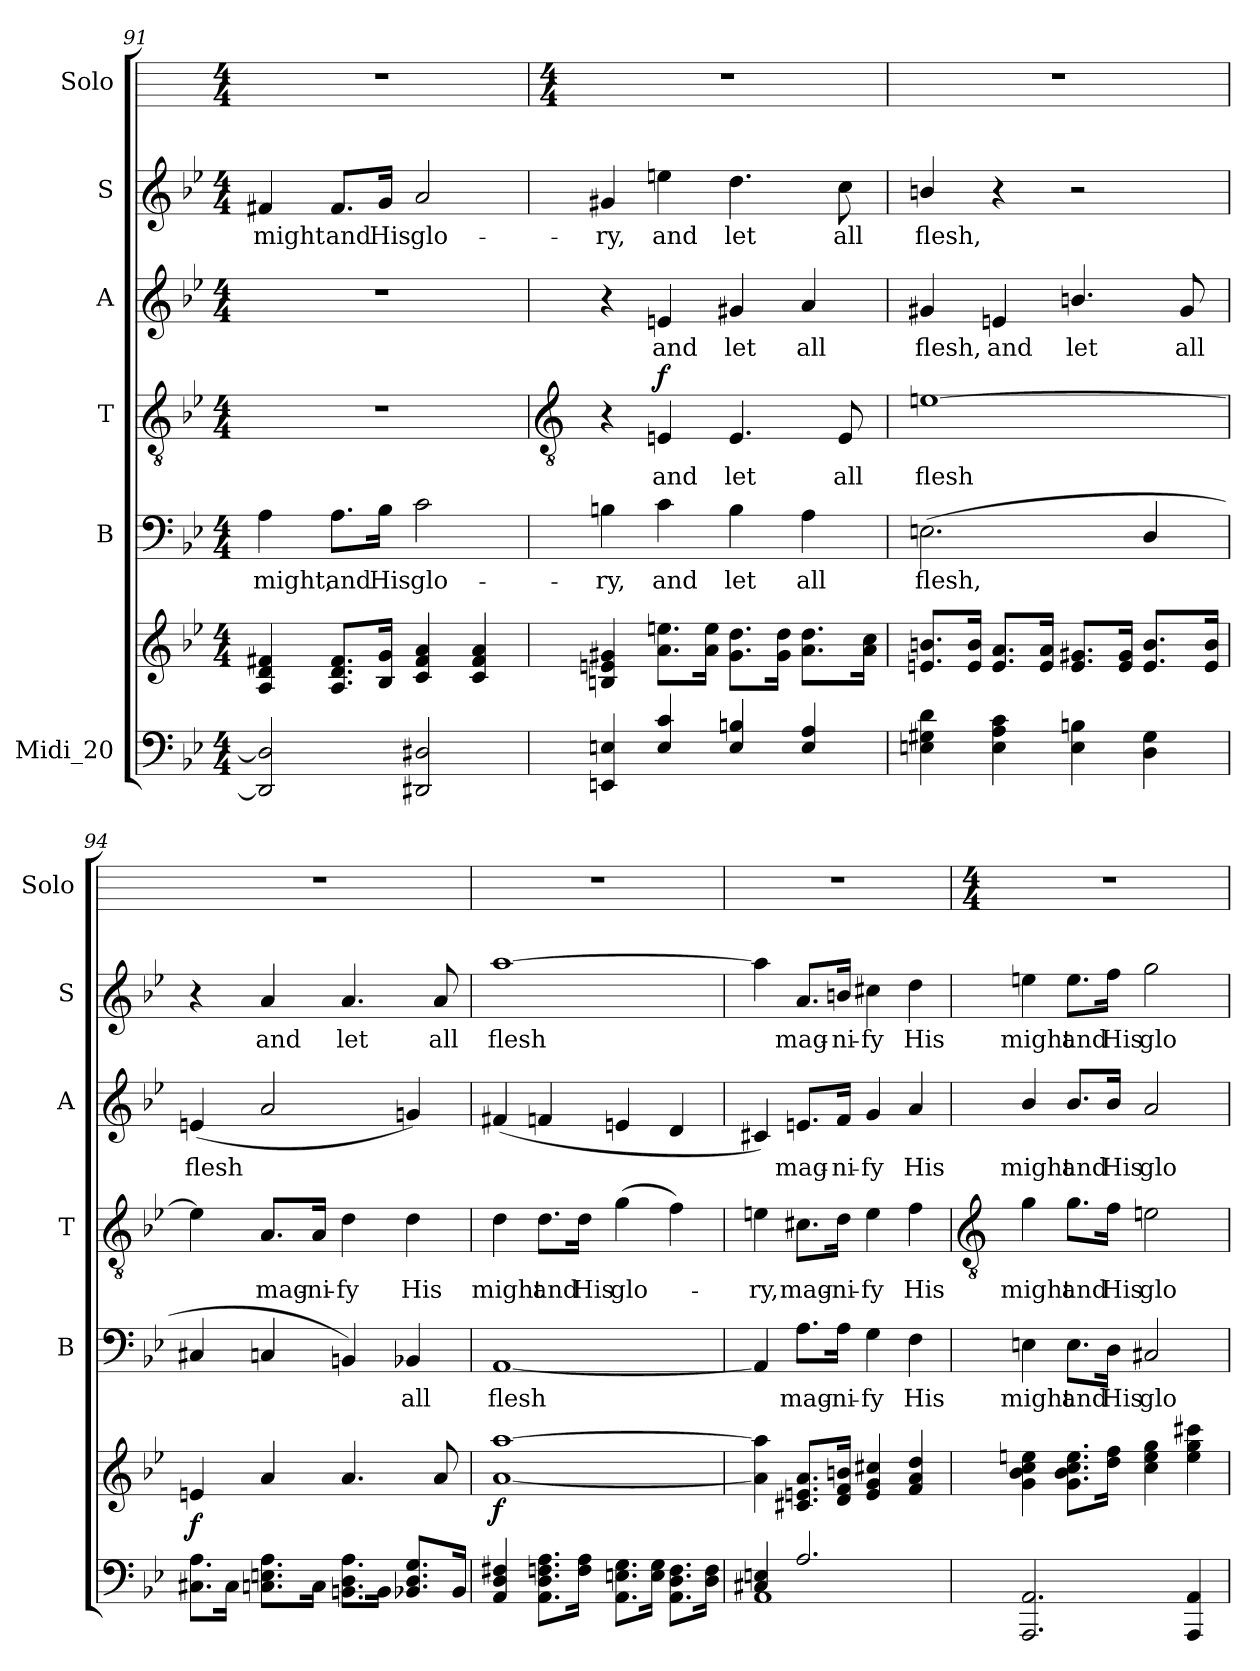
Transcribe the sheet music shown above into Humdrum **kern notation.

**kern	**kern	**dynam	**kern	**text	**kern	**text	**dynam	**kern	**text	**kern	**text	**kern
*part6	*part6	*part6	*part5	*part5	*part4	*part4	*part4	*part3	*part3	*part2	*part2	*part1
*staff7	*staff6	*staff6/7	*staff5	*staff5	*staff4	*staff4	*staff4	*staff3	*staff3	*staff2	*staff2	*staff1
*I"Midi_20	*	*	*I"B	*	*I"T	*	*	*I"A	*	*I"S	*	*I"Solo
*	*	*	*I'B	*	*I'T	*	*	*I'A	*	*I'S	*	*I'Solo
*clefF4	*clefG2	*	*clefF4	*	*clefGv2	*	*	*clefG2	*	*clefG2	*	*
*k[b-e-]	*k[b-e-]	*	*k[b-e-]	*	*k[b-e-]	*	*	*k[b-e-]	*	*k[b-e-]	*	*
*B-:	*B-:	*	*B-:	*	*B-:	*	*	*B-:	*	*B-:	*	*
*M4/4	*M4/4	*	*M4/4	*	*M4/4	*	*	*M4/4	*	*M4/4	*	*M4/4
=91	=91	=91	=91	=91	=91	=91	=91	=91	=91	=91	=91	=91
*^	*	*	*	*	*	*	*	*	*	*	*	*
!	!	!	!	!	!LO:LY:b	!	!	!	!	!	!	!LO:LY:b	!
2DD] 2D]	1ryy	4A 4d 4f#X	.	4A	might,	1r	.	.	1r	.	4f#X	might	1r
!	!	!	!	!	!LO:LY:b	!	!	!	!	!	!	!LO:LY:b	!
.	.	8.A 8.d 8.f#L	.	8.A\L	and	.	.	.	.	.	8.f#/L	and	.
!	!	!	!	!	!LO:LY:b	!	!	!	!	!	!	!LO:LY:b	!
.	.	16B- 16gJ	.	16B-\Jk	His	.	.	.	.	.	16g/Jk	His	.
!	!	!	!	!	!LO:LY:b	!	!	!	!	!	!	!LO:LY:b	!
2DD#X 2D#X	.	4c 4f# 4a	.	2c	glo-	.	.	.	.	.	2a	glo-	.
.	.	4c 4f# 4a	.	.	.	.	.	.	.	.	.	.	.
!!LO:LB:g=z
=92	=92	=92	=92	=92	=92	=92	=92	=92	=92	=92	=92	=92	=92
*	*	*	*	*	*	*clefGv2	*	*	*	*	*	*	*
*	*	*	*	*	*	*	*	*	*	*	*	*	*M4/4
!	!	!	!	!	!LO:LY:b	!	!	!	!	!	!	!LO:LY:b	!
4EEn 4En	1ryy	4Bn 4en 4g#X	.	4Bn	-ry,	4r	.	.	4r	.	4g#X	-ry,	1r
!	!	!	!	!	!LO:LY:b	!	!LO:LY:b	!LO:DY:b	!	!LO:LY:b	!	!LO:LY:b	!
4E 4c	.	8.a 8.eenL	.	4c	and	4En	and	f	4en	and	4een	and	.
.	.	16a 16eeJ	.	.	.	.	.	.	.	.	.	.	.
!	!	!	!	!	!LO:LY:b	!	!LO:LY:b	!	!	!LO:LY:b	!	!LO:LY:b	!
4E 4Bn	.	8.g# 8.ddL	.	4B	let	4.E	let	.	4g#X	let	4.dd	let	.
.	.	16g# 16ddJ	.	.	.	.	.	.	.	.	.	.	.
!	!	!	!	!	!LO:LY:b	!	!	!	!	!LO:LY:b	!	!	!
4E 4A	.	8.a 8.ddL	.	4A	all	.	.	.	4a	all	.	.	.
!	!	!	!	!	!	!	!LO:LY:b	!	!	!	!	!LO:LY:b	!
.	.	.	.	.	.	8E	all	.	.	.	8cc	all	.
.	.	16a 16ccJ	.	.	.	.	.	.	.	.	.	.	.
=93	=93	=93	=93	=93	=93	=93	=93	=93	=93	=93	=93	=93	=93
!	!	!	!	!	!LO:LY:b	!	!LO:LY:b	!	!	!LO:LY:b	!	!LO:LY:b	!
4En\ 4G#X\ 4d\	1ryy	8.en 8.bnL	.	(<2.En	flesh,	[1en	flesh	.	4g#X	flesh,	4bn/	flesh,	1r
.	.	16e 16bJ	.	.	.	.	.	.	.	.	.	.	.
!	!	!	!	!	!	!	!	!	!	!LO:LY:b	!	!	!
4E\ 4A\ 4c\	.	8.e 8.aL	.	.	.	.	.	.	4en	and	4r	.	.
.	.	16e 16aJ	.	.	.	.	.	.	.	.	.	.	.
!	!	!	!	!	!	!	!	!	!	!LO:LY:b	!	!	!
4E\ 4Bn\	.	8.e 8.g#XL	.	.	.	.	.	.	4.bn/	let	2r	.	.
.	.	16e 16g#J	.	.	.	.	.	.	.	.	.	.	.
4D\ 4G#\	.	8.e 8.bL	.	4D/	.	.	.	.	.	.	.	.	.
!	!	!	!	!	!	!	!	!	!	!LO:LY:b	!	!	!
.	.	.	.	.	.	.	.	.	8g#	all	.	.	.
.	.	16e 16bJ	.	.	.	.	.	.	.	.	.	.	.
=94	=94	=94	=94	=94	=94	=94	=94	=94	=94	=94	=94	=94	=94
!	!	!	!LO:DY:b	!	!	!	!	!	!	!LO:LY:b	!	!	!
8.C#X\ 8.A\L	1ryy	4en	f	4C#X	.	4e]	.	.	(<4en	flesh	4r	.	1r
16C#\J	.	.	.	.	.	.	.	.	.	.	.	.	.
!	!	!	!	!	!	!	!LO:LY:b	!	!	!	!	!LO:LY:b	!
8.Cn\ 8.En\ 8.A\L	.	4a	.	4Cn	.	8.A/L	mag-	.	2a	.	4a	and	.
!	!	!	!	!	!	!	!LO:LY:b	!	!	!	!	!	!
16C\J	.	.	.	.	.	16A/Jk	-ni-	.	.	.	.	.	.
!	!	!	!	!	!	!	!LO:LY:b	!	!	!	!	!LO:LY:b	!
8.BBn\ 8.D\ 8.A\L	.	4.a	.	4BBn)	.	4d	-fy	.	.	.	4.a	let	.
16BB\J	.	.	.	.	.	.	.	.	.	.	.	.	.
!	!	!	!	!	!LO:LY:b	!	!LO:LY:b	!	!	!	!	!	!
8.BB-X 8.D 8.GL	.	.	.	4BB-X	all	4d	His	.	4gn)	.	.	.	.
!	!	!	!	!	!	!	!	!	!	!	!	!LO:LY:b	!
.	.	8a	.	.	.	.	.	.	.	.	8a	all	.
16BB-J	.	.	.	.	.	.	.	.	.	.	.	.	.
=95	=95	=95	=95	=95	=95	=95	=95	=95	=95	=95	=95	=95	=95
!	!	!	!LO:DY:b	!	!LO:LY:b	!	!LO:LY:b	!	!	!	!	!LO:LY:b	!
4AA 4D 4F#X	2ryy	[1a [1aa	f	[1AA	flesh	4d	might	.	(<4f#X	.	[1aa	flesh	1r
!	!	!	!	!	!	!	!LO:LY:b	!	!	!	!	!	!
8.AA\ 8.D\ 8.Fn\ 8.A\L	.	.	.	.	.	8.d\L	and	.	4fn	.	.	.	.
!	!	!	!	!	!	!	!LO:LY:b	!	!	!	!	!	!
16F\ 16A\J	.	.	.	.	.	16d\Jk	His	.	.	.	.	.	.
!	!	!	!	!	!	!	!LO:LY:b	!	!	!	!	!	!
8.AA\ 8.En\ 8.G\L	2ryy	.	.	.	.	(>4g	glo-	.	4en	.	.	.	.
16E\ 16G\J	.	.	.	.	.	.	.	.	.	.	.	.	.
8.AA\ 8.D\ 8.F\L	.	.	.	.	.	4f)	.	.	4d	.	.	.	.
16D\ 16F\J	.	.	.	.	.	.	.	.	.	.	.	.	.
=96	=96	=96	=96	=96	=96	=96	=96	=96	=96	=96	=96	=96	=96
!	!	!	!	!	!	!	!LO:LY:b	!	!	!	!	!	!
4C#X/ 4En/	1AA	4a] 4aa]	.	4AA]	.	4en	ry,	.	4c#X)	.	4aa]	.	1r
!	!	!	!	!	!LO:LY:b	!	!LO:LY:b	!	!	!LO:LY:b	!	!LO:LY:b	!
2.A/	.	8.c#X 8.en 8.aL	.	8.A\L	mag-	8.c#X\L	mag-	.	8.en/L	mag-	8.a/L	mag-	.
!	!	!	!	!	!LO:LY:b	!	!LO:LY:b	!	!	!LO:LY:b	!	!LO:LY:b	!
.	.	16d 16f 16bnJ	.	16A\Jk	-ni-	16d\Jk	-ni-	.	16f/Jk	-ni-	16bn/Jk	-ni-	.
!	!	!	!	!	!LO:LY:b	!	!LO:LY:b	!	!	!LO:LY:b	!	!LO:LY:b	!
.	.	4e 4g 4cc#X	.	4G	-fy	4e	-fy	.	4g	-fy	4cc#X	-fy	.
!	!	!	!	!	!LO:LY:b	!	!LO:LY:b	!	!	!LO:LY:b	!	!LO:LY:b	!
.	.	4f 4a 4dd	.	4F	His	4f	His	.	4a	His	4dd	His	.
*v	*v	*	*	*	*	*	*	*	*	*	*	*	*
!!LO:LB:g=z
=97	=97	=97	=97	=97	=97	=97	=97	=97	=97	=97	=97	=97
*	*	*	*	*	*clefGv2	*	*	*	*	*	*	*
*	*	*	*	*	*	*	*	*	*	*	*	*M4/4
!	!	!	!	!LO:LY:b	!	!LO:LY:b	!	!	!LO:LY:b	!	!LO:LY:b	!
2.AAA 2.AA	4g 4b- 4cc 4een	.	4En	might	4g	might	.	4b-/	might	4een	might	1r
!	!	!	!	!LO:LY:b	!	!LO:LY:b	!	!	!LO:LY:b	!	!LO:LY:b	!
.	8.g 8.b- 8.cc 8.eeL	.	8.E\L	and	8.g\L	and	.	8.b-/L	and	8.ee\L	and	.
!	!	!	!	!LO:LY:b	!	!LO:LY:b	!	!	!LO:LY:b	!	!LO:LY:b	!
.	16dd 16ffJ	.	16D\Jk	His	16f\Jk	His	.	16b-/Jk	His	16ff\Jk	His	.
!	!	!	!	!LO:LY:b	!	!LO:LY:b	!	!	!LO:LY:b	!	!LO:LY:b	!
.	4cc 4ee 4gg	.	2C#X	glo-	2en	glo-	.	2a	glo-	2gg	glo-	.
4AAA 4AA	4ee 4gg 4ccc#X	.	.	.	.	.	.	.	.	.	.	.
=	=	=	=	=	=	=	=	=	=	=	=	=
*-	*-	*-	*-	*-	*-	*-	*-	*-	*-	*-	*-	*-
